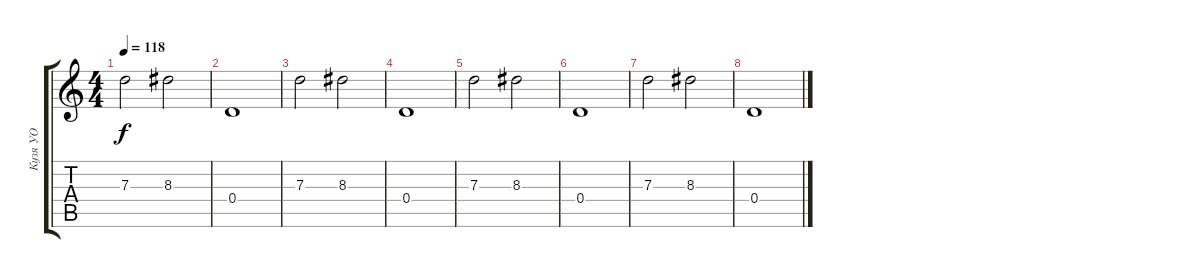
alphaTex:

\track ("Кузя УО" "Кузя УО") {instrument distortionguitar}
\staff {score tabs}
\tuning (E4 B3 G3 D3 A2 E2) {hide}
\ts (4 4)
\tempo 118
\clef g2
\ks c
7.3.2{dy f} 8.3.2 |
0.4.1 |
7.3.2 8.3.2 |
0.4.1 |
7.3.2 8.3.2 |
0.4.1 |
7.3.2 8.3.2 |
0.4.1
